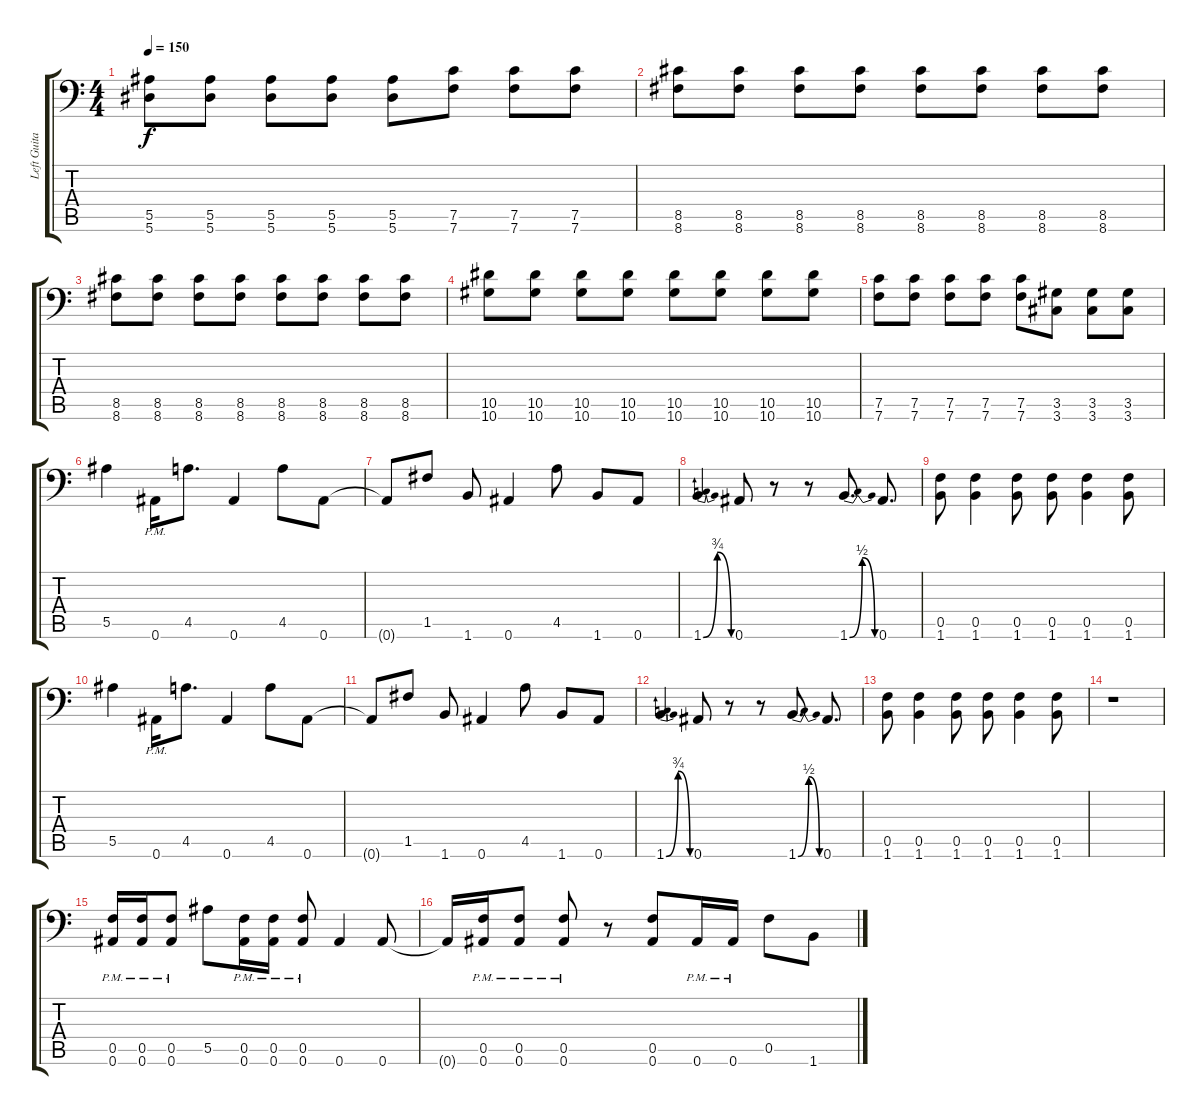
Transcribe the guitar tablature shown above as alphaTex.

\track ("Left Guitar" "Left Guita") {instrument distortionguitar}
\staff {score tabs}
\tuning (C4 G3 Eb3 Bb2 F2 Bb1) {hide}
\ts (4 4)
\tempo 150
\clef f4
\ks c
(5.5 5.6).8{dy f} (5.5 5.6).8 (5.5 5.6).8 (5.5 5.6).8 (5.5 5.6).8 (7.5 7.6).8 (7.5 7.6).8 (7.5 7.6).8 |
(8.5 8.6).8 (8.5 8.6).8 (8.5 8.6).8 (8.5 8.6).8 (8.5 8.6).8 (8.5 8.6).8 (8.5 8.6).8 (8.5 8.6).8 |
(8.5 8.6).8 (8.5 8.6).8 (8.5 8.6).8 (8.5 8.6).8 (8.5 8.6).8 (8.5 8.6).8 (8.5 8.6).8 (8.5 8.6).8 |
(10.5 10.6).8 (10.5 10.6).8 (10.5 10.6).8 (10.5 10.6).8 (10.5 10.6).8 (10.5 10.6).8 (10.5 10.6).8 (10.5 10.6).8 |
(7.5 7.6).8 (7.5 7.6).8 (7.5 7.6).8 (7.5 7.6).8 (7.5 7.6).8 (3.5 3.6).8 (3.5 3.6).8 (3.5 3.6).8 |
5.5.4 0.6{pm}.16 4.5.8{d} 0.6.4 4.5.8 0.6.8 |
0.6{t}.8 1.5.8 1.6.8 0.6.4 4.5.8 1.6.8 0.6.8 |
1.6{be (bendrelease 0 0 30 3 30 3 60 0)}.4 0.6.8 r.8 r.8 1.6{be (bendrelease 0 0 30 2 30 2 60 0)}.8{d} 0.6.8{d} |
(0.5 1.6).8 (0.5 1.6).4 (0.5 1.6).8 (0.5 1.6).8 (0.5 1.6).4 (0.5 1.6).8 |
5.5.4 0.6{pm}.16 4.5.8{d} 0.6.4 4.5.8 0.6.8 |
0.6{t}.8 1.5.8 1.6.8 0.6.4 4.5.8 1.6.8 0.6.8 |
1.6{be (bendrelease 0 0 30 3 30 3 60 0)}.4 0.6.8 r.8 r.8 1.6{be (bendrelease 0 0 30 2 30 2 60 0)}.8{d} 0.6.8{d} |
(0.5 1.6).8 (0.5 1.6).4 (0.5 1.6).8 (0.5 1.6).8 (0.5 1.6).4 (0.5 1.6).8 |
r.1 |
(0.5{pm} 0.6{pm}).16 (0.5{pm} 0.6{pm}).16 (0.5{pm} 0.6{pm}).8 5.5.8 (0.5{pm} 0.6{pm}).16 (0.5{pm} 0.6{pm}).16 (0.5{pm} 0.6{pm}).8 0.6.4 0.6.8 |
0.6{t}.16 (0.5{pm} 0.6{pm}).16 (0.5{pm} 0.6{pm}).8 (0.5{pm} 0.6{pm}).8 r.8 (0.5 0.6).8 0.6{pm}.16 0.6{pm}.16 0.5.8 1.6.8
